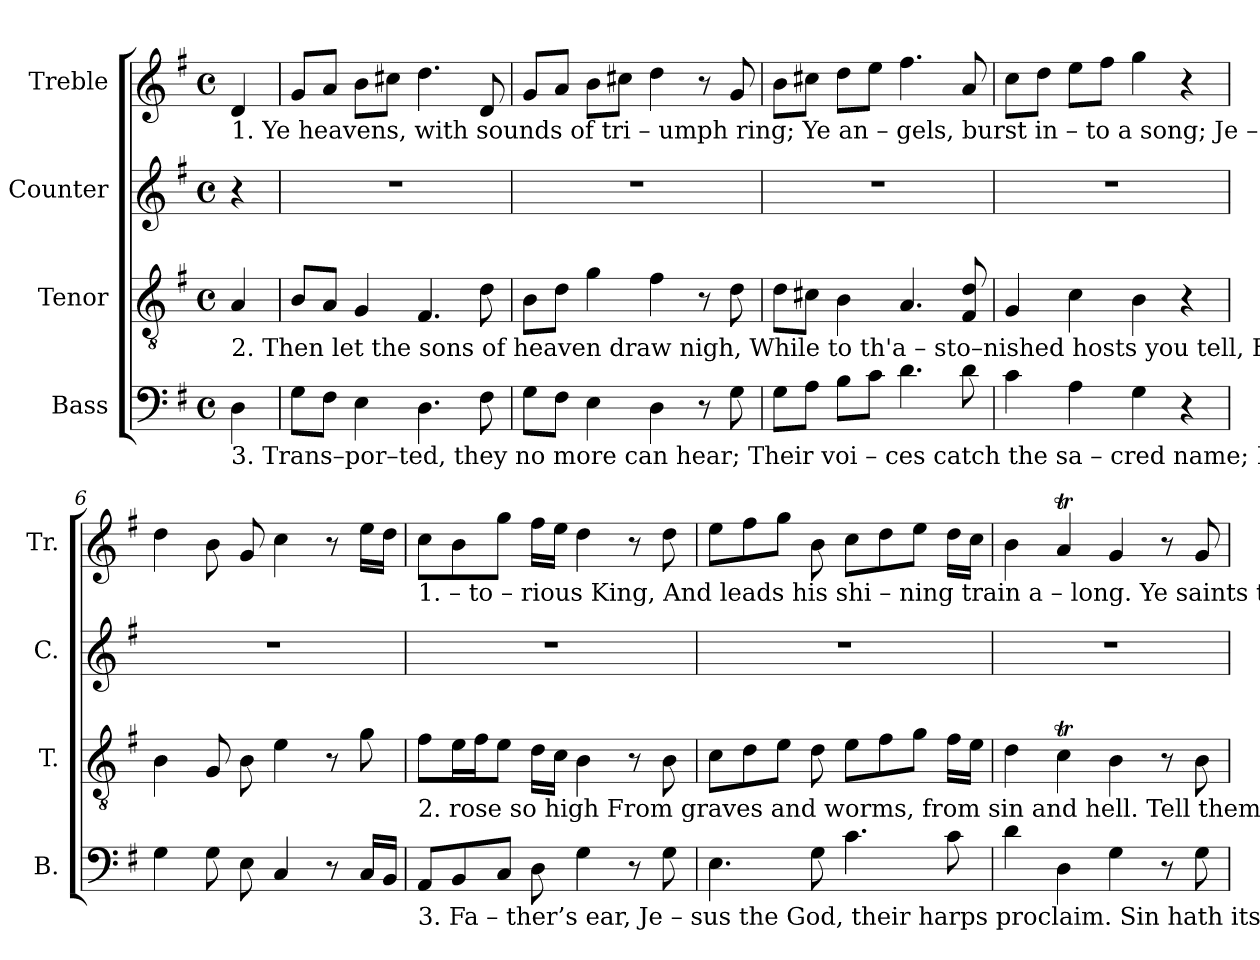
**kern	**kern	**kern	**kern
*part4	*part3	*part2	*part1
*staff4	*staff3	*staff2	*staff1
*I"Bass	*I"Tenor	*I"Counter	*I"Treble
*I'B.	*I'T.	*I'C.	*I'Tr.
*clefF4	*clefGv2	*clefG2	*clefG2
*k[f#]	*k[f#]	*k[f#]	*k[f#]
*M4/4	*M4/4	*M4/4	*M4/4
*met(c)	*met(c)	*met(c)	*met(c)
*MM100	*MM100	*MM100	*MM100
=1	=1	=1	=1
!	!	!	!LO:TX:b:t=1. Ye    heavens,  with  sounds  of  tri – umph ring;        Ye    an     –   gels,    burst      in – to      a     song;         Je – sus descends,     vic –
!	!LO:TX:b:t=2. Then   let      the       sons    of  heaven  draw  nigh,     While  to       th'a   –   sto–nished hosts you tell,           How feeble mor  –  tals	!	!
!LO:TX:b:t=3. Trans–por–ted,      they    no    more  can      hear;     Their  voi  –  ces      catch    the   sa – cred  name;         Harmonious to        his	!	!	!
4D\	4A/	4r	4d/
=2	=2	=2	=2
8G\L	8B/L	1r	8g/L
8F#\J	8A/J	.	8a/J
4E\	4G/	.	8b\L
.	.	.	8cc#X\J
4.D\	4.F#/	.	4.dd\
8F#\	8d\	.	8d/
=3	=3	=3	=3
8G\L	8B\L	1r	8g/L
8F#\J	8d\J	.	8a/J
4E\	4g\	.	8b\L
.	.	.	8cc#X\J
4D\	4f#\	.	4dd\
8r	8r	.	8r
8G\	8d\	.	8g/
=4	=4	=4	=4
8G\L	8d\L	1r	8b\L
8A\J	8c#X\J	.	8cc#X\J
8B\L	4B\	.	8dd\L
8c\J	.	.	8ee\J
4.d\	4.A/	.	4.ff#\
8d\	8F#/ 8d/	.	8a/
=5	=5	=5	=5
4c\	4G/	1r	8cc\L
.	.	.	8dd\J
4A\	4c\	.	8ee\L
.	.	.	8ff#\J
4G\	4B\	.	4gg\
4r	4r	.	4r
=6	=6	=6	=6
4G\	4B\	1r	4dd\
8G\	8G/	.	8b\
8E\	8B\	.	8g/
4C/	4e\	.	4cc\
8r	8r	.	8r
16C/LL	8g\	.	16ee\LL
16BB/JJ	.	.	16dd\JJ
!!LO:LB:g=z
=7	=7	=7	=7
!	!	!	!LO:TX:b:t=1. – to     –    rious King,    And  leads        his   shi     –     ning   train a  –  long.    Ye     saints   that     sleep    in          dust,   a    –   rise;         Let
!	!LO:TX:b:t=2.  rose             so     high  From  graves     and  worms,    from  sin  and  hell.       Tell     them,   in         ac   –   cents     like     their   own,    What	!	!
!LO:TX:b:t=3. Fa       –      ther’s  ear,      Je – sus           the   God,        their harps proclaim.    Sin    hath      its      dire      in    –   cur  –  sions   made,     That	!	!	!
8AA/L	8f#\L	1r	8cc\L
8BB/	16e\L	.	8b\
.	16f#\J	.	.
8C/J	8e\J	.	8gg\J
8D\	16d\LL	.	16ff#\LL
.	16c\JJ	.	16ee\JJ
4G\	4B\	.	4dd\
8r	8r	.	8r
8G\	8B\	.	8dd\
=8	=8	=8	=8
4.E\	8c\L	1r	8ee\L
.	8d\	.	8ff#\
.	8e\J	.	8gg\J
8G\	8d\	.	8b\
4.c\	8e\L	.	8cc\L
.	8f#\	.	8dd\
.	8g\J	.	8ee\J
8c\	16f#\LL	.	16dd\LL
.	16e\JJ	.	16cc\JJ
=9	=9	=9	=9
4d\	4d\	1r	4b\
4D\	4cT\	.	4aT/
4G\	4B\	.	4g/
8r	8r	.	8r
8G\	8B\	.	8g/
=	=	=	=
*-	*-	*-	*-
